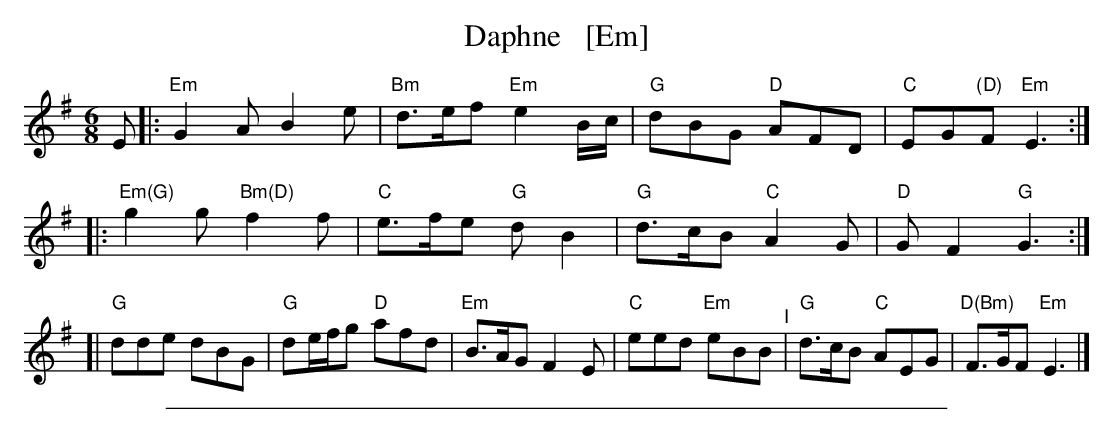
X:1
T: Daphne   [Em]
M: 6/8
L: 1/8
K: Em
E \
|: "Em"G2A B2e | "Bm"d>ef "Em"e2B/c/ | "G"dBG "D"AFD | "C"EG"(D)"F "Em"E3 :|
|: "Em(G)"g2g "Bm(D)"f2f | "C"e>fe "G"dB2 | "G"d>cB "C"A2G | "D"GF2 "G"G3 :|
[| "G"dde dBG | "G"de/f/g "D"afd | "Em"B>AG F2E | "C"eed "Em"eBB "^I"| "G"d>cB "C"AEG | "D(Bm)"F>GF "Em"E3 |]
